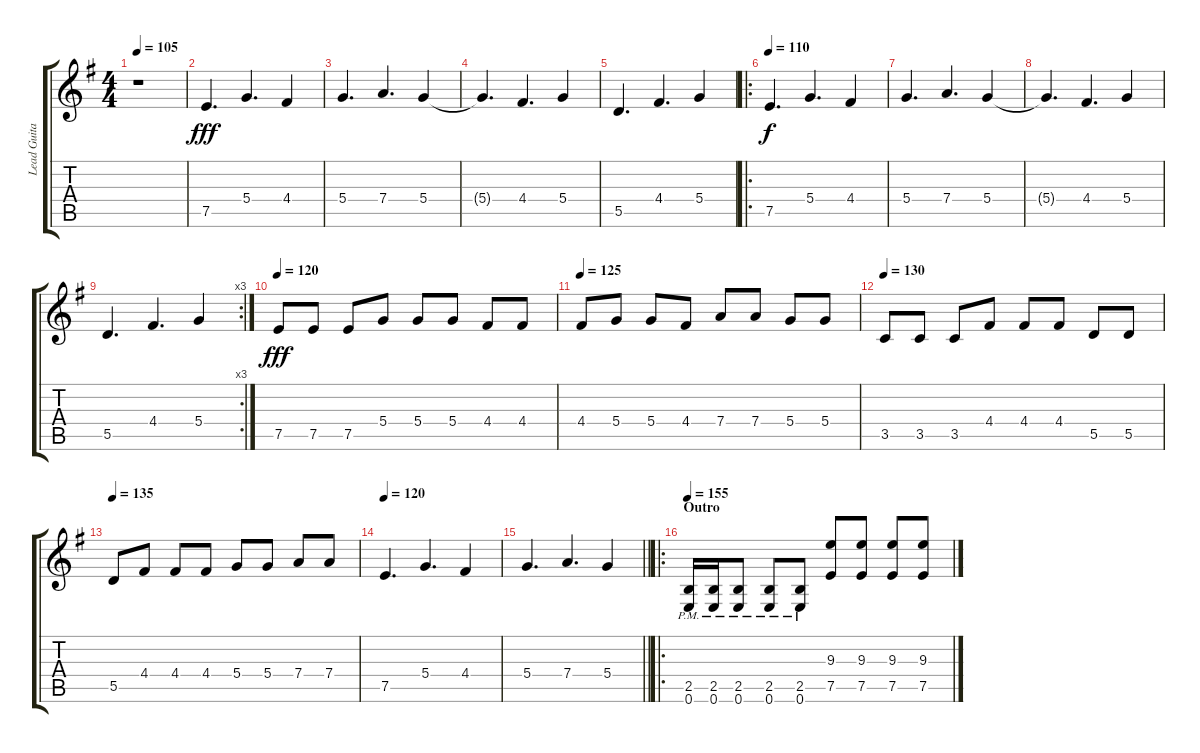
\track ("Lead Guitar" "Lead Guita") {instrument distortionguitar}
\staff {score tabs}
\tuning (E4 B3 G3 D3 A2 E2) {hide}
\ts (4 4)
\tempo 105
\clef g2
\ks g
r.1{dy mf} |
7.5.4{d dy fff} 5.4.4{d} 4.4.4 |
5.4.4{d} 7.4.4{d} 5.4.4 |
5.4{t}.4{d} 4.4.4{d} 5.4.4 |
5.5.4{d} 4.4.4{d} 5.4.4 |
\ro
\tempo 110
7.5.4{d dy f} 5.4.4{d} 4.4.4 |
5.4.4{d} 7.4.4{d} 5.4.4 |
5.4{t}.4{d} 4.4.4{d} 5.4.4 |
\rc 3
5.5.4{d} 4.4.4{d} 5.4.4 |
\tempo 120
7.5.8{dy fff} 7.5.8 7.5.8 5.4.8 5.4.8 5.4.8 4.4.8 4.4.8 |
\tempo 125
4.4.8 5.4.8 5.4.8 4.4.8 7.4.8 7.4.8 5.4.8 5.4.8 |
\tempo 130
3.5.8 3.5.8 3.5.8 4.4.8 4.4.8 4.4.8 5.5.8 5.5.8 |
\tempo 135
5.5.8 4.4.8 4.4.8 4.4.8 5.4.8 5.4.8 7.4.8 7.4.8 |
\tempo 120
7.5.4{d} 5.4.4{d} 4.4.4 |
\barLineRight lightlight
5.4.4{d} 7.4.4{d} 5.4.4 |
\ro
\section ("" "Outro")
\tempo 155
(2.5{pm} 0.6{pm}).16 (2.5{pm} 0.6{pm}).16 (2.5{pm} 0.6{pm}).8 (2.5{pm} 0.6{pm}).8 (2.5{pm} 0.6{pm}).8 (9.3 7.5).8 (9.3 7.5).8 (9.3 7.5).8 (9.3 7.5).8
